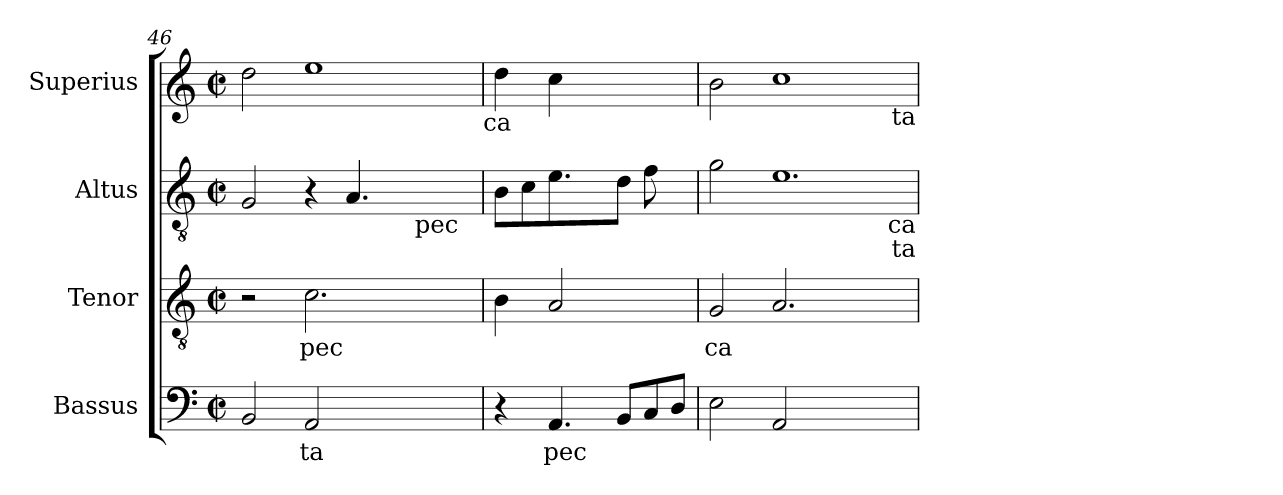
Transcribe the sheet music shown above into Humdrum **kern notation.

**kern	**text	**kern	**text	**kern	**kern
*part4	*part4	*part3	*part3	*part2	*part1
*staff4	*staff4	*staff3	*staff3	*staff2	*staff1
*I"Bassus	*	*I"Tenor	*	*I"Altus	*I"Superius
*I'Bas	*	*I'Ten	*	*I'Alt	*I'Sup
*clefF4	*	*clefGv2	*	*clefGv2	*clefG2
*M2/2	*	*M2/2	*	*M2/2	*M2/2
*met(c|)	*	*met(c|)	*	*met(c|)	*met(c|)
=46	=46	=46	=46	=46	=46
2BB/	.	2r	.	2G/	2dd\
!	!LO:LY:b:cj	!	!LO:LY:b	!	!
2AA/	ta	2.c\	pec	4r	1ee
.	.	.	.	4.A/	.
2ryy	.	.	.	.	.
!	!	!	!	!LO:TX:b:t=pec	!
.	.	.	.	4.ryy	.
.	.	4ryy	.	.	.
!	!	!	!	!	!LO:TX:b:t=ca
=47	=47	=47	=47	=47	=47
4r	.	4B\	.	8B\L	4dd\
.	.	.	.	8c\	.
!	!LO:LY:b	!	!	!	!
4.AA/	pec	2A/	.	4.e\	4cc\
.	.	.	.	.	2ryy
8BB/L	.	.	.	8d\J	.
8C/	.	4ryy	.	8f\	.
8D/J	.	.	.	8ryy	.
=48	=48	=48	=48	=48	=48
!	!	!	!LO:LY:b:cj	!	!
2E\	.	2G/	ca	2g\	2b\
!	!	!	!	!LO:N:vis=1.	!
2AA/	.	2.A/	.	1e	1cc
2ryy	.	.	.	.	.
.	.	4ryy	.	.	.
!	!	!	!	!	!LO:TX:b:t=ta
!	!	!	!	!LO:TX:b:t=ca	!
!	!	!	!	!LO:TX:b:t=ta	!
=	=	=	=	=	=
*-	*-	*-	*-	*-	*-
